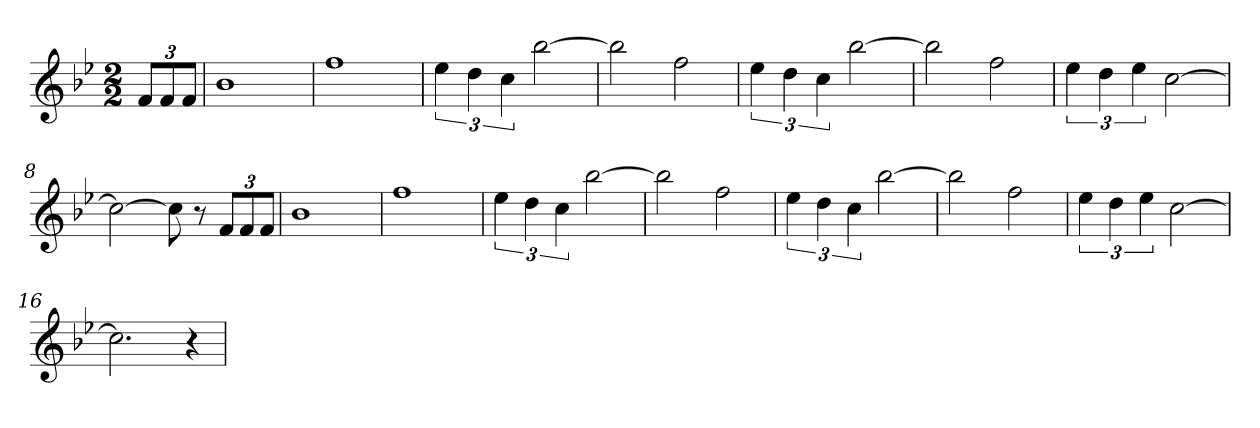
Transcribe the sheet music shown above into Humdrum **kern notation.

**kern
*part1
*staff1
*clefG2
*k[b-e-]
*B-:
*M2/2
*MM200
=
12fL
12f
12fJ
=1
1b-
=2
1ff
=3
6ee-
6dd
6cc
[2bb-
=4
2bb-]
2ff
=5
6ee-
6dd
6cc
[2bb-
=6
2bb-]
2ff
=7
6ee-
6dd
6ee-
[2cc
=8
2cc_
8cc]
8r
12fL
12f
12fJ
=9
1b-
=10
1ff
=11
6ee-
6dd
6cc
[2bb-
=12
2bb-]
2ff
=13
6ee-
6dd
6cc
[2bb-
=14
2bb-]
2ff
=15
6ee-
6dd
6ee-
[2cc
=16
2.cc]
4r
=
*-
